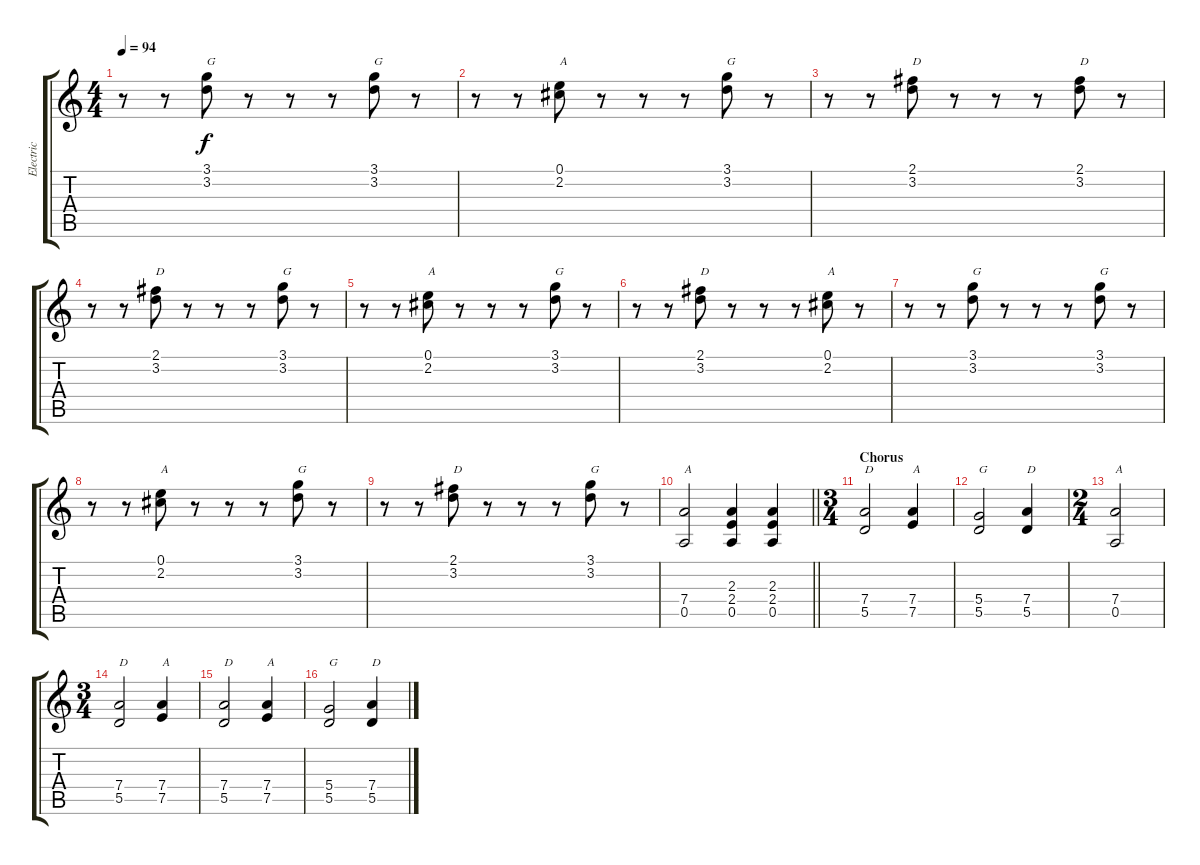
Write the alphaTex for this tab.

\track ("Electric" "Electric") {instrument overdrivenguitar}
\staff {score tabs}
\tuning (E4 B3 G3 D3 A2 E2) {hide}
\ts (4 4)
\tempo 94
\clef g2
\ks c
r.8{dy f} r.8 (3.1 3.2).8{txt "G"} r.8 r.8 r.8 (3.1 3.2).8{txt "G"} r.8 |
r.8 r.8 (0.1 2.2).8{txt "A"} r.8 r.8 r.8 (3.1 3.2).8{txt "G"} r.8 |
r.8 r.8 (2.1 3.2).8{txt "D"} r.8 r.8 r.8 (2.1 3.2).8{txt "D"} r.8 |
r.8 r.8 (2.1 3.2).8{txt "D"} r.8 r.8 r.8 (3.1 3.2).8{txt "G"} r.8 |
r.8 r.8 (0.1 2.2).8{txt "A"} r.8 r.8 r.8 (3.1 3.2).8{txt "G"} r.8 |
r.8 r.8 (2.1 3.2).8{txt "D"} r.8 r.8 r.8 (0.1 2.2).8{txt "A"} r.8 |
r.8 r.8 (3.1 3.2).8{txt "G"} r.8 r.8 r.8 (3.1 3.2).8{txt "G"} r.8 |
r.8 r.8 (0.1 2.2).8{txt "A"} r.8 r.8 r.8 (3.1 3.2).8{txt "G"} r.8 |
r.8 r.8 (2.1 3.2).8{txt "D"} r.8 r.8 r.8 (3.1 3.2).8{txt "G"} r.8 |
\barLineRight lightlight
(7.4 0.5).2{txt "A"} (2.3 2.4 0.5).4 (2.3 2.4 0.5).4 |
\ts (3 4)
\section ("" "Chorus")
(7.4 5.5).2{txt "D"} (7.4 7.5).4{txt "A"} |
(5.4 5.5).2{txt "G"} (7.4 5.5).4{txt "D"} |
\ts (2 4)
(7.4 0.5).2{txt "A"} |
\ts (3 4)
(7.4 5.5).2{txt "D"} (7.4 7.5).4{txt "A"} |
(7.4 5.5).2{txt "D"} (7.4 7.5).4{txt "A"} |
(5.4 5.5).2{txt "G"} (7.4 5.5).4{txt "D"}
